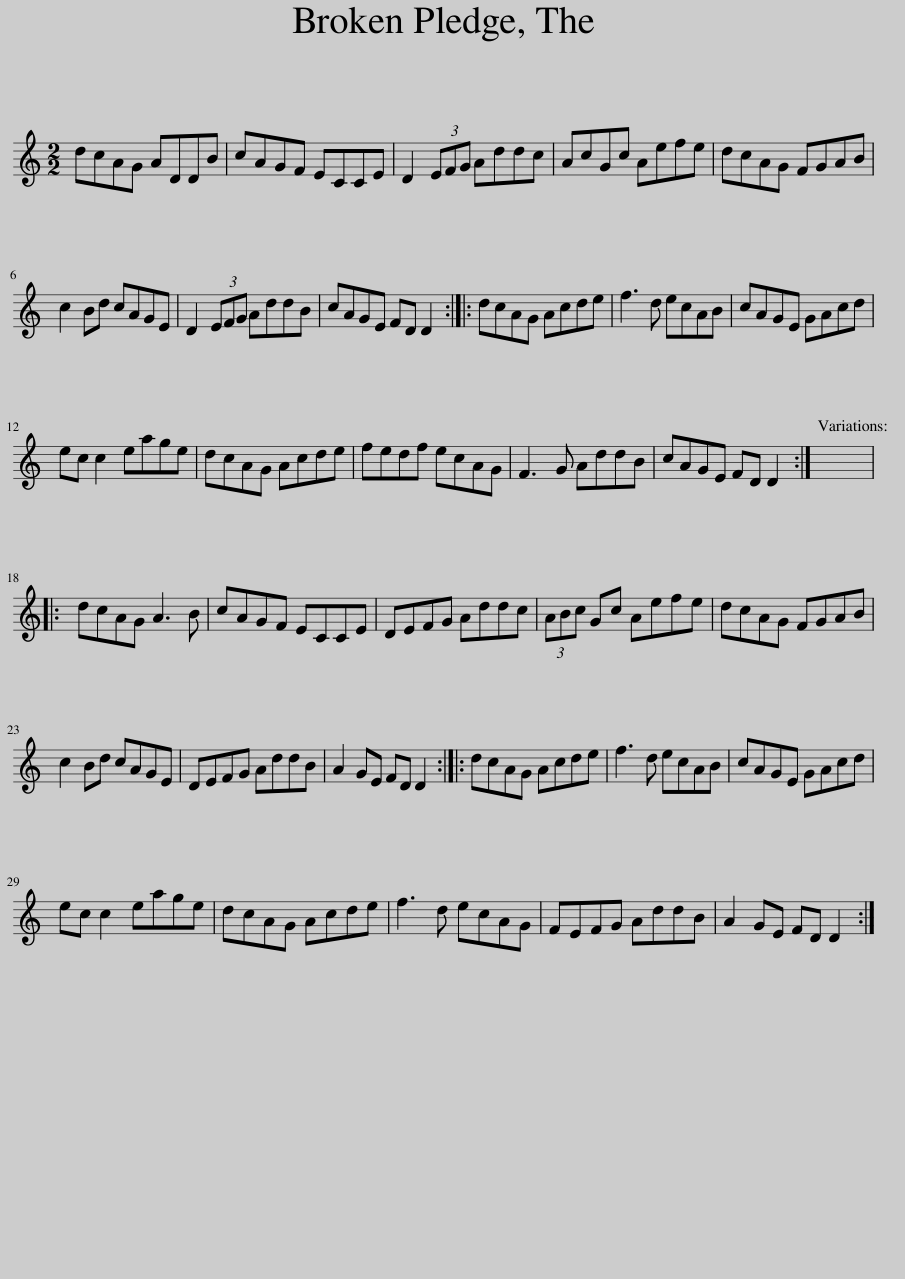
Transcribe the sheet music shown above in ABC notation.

X:1
L:1/8
M:2/2
I:linebreak $
K:C
V:1 treble
V:1
 dcAG ADDB | cAGF ECCE | D2 (3EFG Addc | AcGc Aefe | dcAG FGAB |$ %5
 c2 Bd cAGE | D2 (3EFG AddB | cAGE FD D2 :: dcAG Acde | f3 d ecAB | %10
 cAGE GAcd |$ ec c2 eage | dcAG Acde | fedf ecAG | F3 G AddB | %15
 cAGE FD D2 :| x8 |:$ dcAG A3 B | cAGF ECCE | DEFG Addc | %20
 (3ABc Gc Aefe | dcAG FGAB |$ c2 Bd cAGE | DEFG AddB | A2 GE FD D2 :: %25
 dcAG Acde | f3 d ecAB | cAGE GAcd |$ ec c2 eage | dcAG Acde | %30
 f3 d ecAG | FEFG AddB | A2 GE FD D2 :| %33
